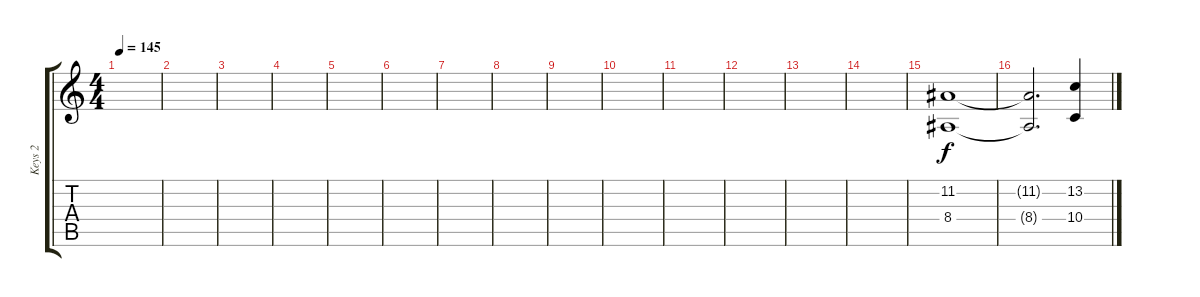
\track ("Keys 2" "Keys 2") {instrument stringensemble1}
\staff {score tabs}
\tuning (E4 B3 G3 D3 A2 D2) {hide}
\ts (4 4)
\tempo 145
\clef g2
\ks c
|
|
|
|
|
|
|
|
|
|
|
|
|
|
(11.2 8.4).1{dy f} |
(11.2{t} 8.4{t}).2{d} (13.2 10.4).4
